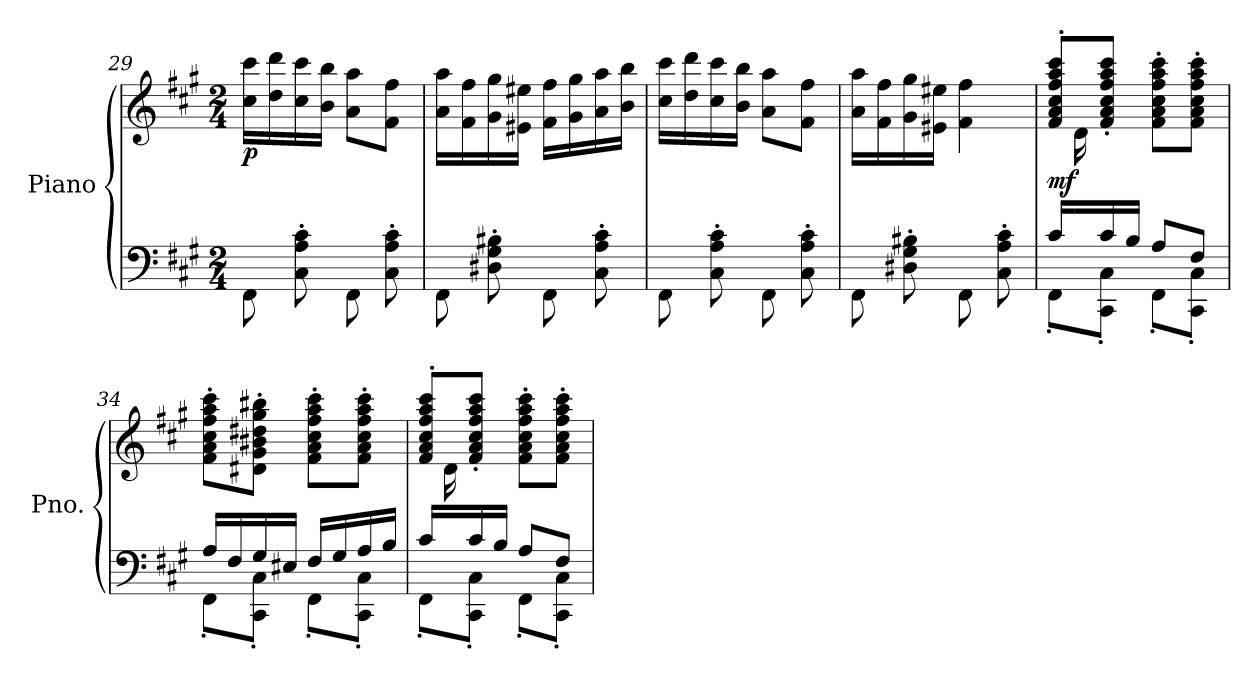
**kern	**kern	**dynam
*part1	*part1	*part1
*staff2	*staff1	*staff1/2
*I"Piano	*	*
*I'Pno.	*	*
!!LO:PB:g=z
*clefF4	*clefG2	*
*k[f#c#g#]	*k[f#c#g#]	*
*M2/4	*M2/4	*
=29	=29	=29
!	!	!LO:DY:b
8FF#\	16cc#\ 16ccc#\LL	p
.	16dd\ 16ddd\	.
8C#\' 8A\' 8c#\'	16cc#\ 16ccc#\	.
.	16b\ 16bb\JJ	.
8FF#\	8a\ 8aa\L	.
8C#\' 8A\' 8c#\'	8f#\ 8ff#\J	.
=30	=30	=30
8FF#\	16a\ 16aa\LL	.
.	16f#\ 16ff#\	.
8D#X\' 8G#\' 8B#X\'	16g#\ 16gg#\	.
.	16e#X\ 16ee#X\JJ	.
8FF#\	16f#\ 16ff#\LL	.
.	16g#\ 16gg#\	.
8C#\' 8A\' 8c#\'	16a\ 16aa\	.
.	16b\ 16bb\JJ	.
=31	=31	=31
8FF#\	16cc#\ 16ccc#\LL	.
.	16dd\ 16ddd\	.
8C#\' 8A\' 8c#\'	16cc#\ 16ccc#\	.
.	16b\ 16bb\JJ	.
8FF#\	8a\ 8aa\L	.
8C#\' 8A\' 8c#\'	8f#\ 8ff#\J	.
=32	=32	=32
8FF#\	16a\ 16aa\LL	.
.	16f#\ 16ff#\	.
8D#X\' 8G#\' 8B#X\'	16g#\ 16gg#\	.
.	16e#X\ 16ee#X\JJ	.
8FF#\	4f#\ 4ff#\	.
8C#\' 8A\' 8c#\'	.	.
!!LO:LB:g=z
=33	=33	=33
*^	*^	*
!	!	!	!	!LO:DY:a=2
16c#/LL	8FF#'\L	8f#/' 8a/' 8cc#/' 8ff#/' 8aa/' 8ccc#/'L	16ryy	mf
16ryy	.	.	16d\	.
16c#/	8CC#\' 8C#\'J	8f#/' 8a/' 8cc#/' 8ff#/' 8aa/' 8ccc#/'J	4.ryy	.
16B/JJ	.	.	.	.
8A/L	8FF#'\L	8f#\' 8a\' 8cc#\' 8ff#\' 8aa\' 8ccc#\'L	.	.
8F#/J	8CC#\' 8C#\'J	8f#\' 8a\' 8cc#\' 8ff#\' 8aa\' 8ccc#\'J	.	.
*	*	*v	*v	*
=34	=34	=34	=34
16A/LL	8FF#'\L	8f#\' 8a\' 8cc#\' 8ff#\' 8aa\' 8ccc#\'L	.
16F#/	.	.	.
16G#/	8CC#\' 8C#\'J	8d#X\' 8g#\' 8b#X\' 8dd#X\' 8gg#\' 8bb#X\'J	.
16E#X/JJ	.	.	.
16F#/LL	8FF#'\L	8f#\' 8a\' 8cc#\' 8ff#\' 8aa\' 8ccc#\'L	.
16G#/	.	.	.
16A/	8CC#\' 8C#\'J	8f#\' 8a\' 8cc#\' 8ff#\' 8aa\' 8ccc#\'J	.
16B/JJ	.	.	.
=35	=35	=35	=35
*	*	*^	*
16c#/LL	8FF#'\L	8f#/' 8a/' 8cc#/' 8ff#/' 8aa/' 8ccc#/'L	16ryy	.
16ryy	.	.	16d\	.
16c#/	8CC#\' 8C#\'J	8f#/' 8a/' 8cc#/' 8ff#/' 8aa/' 8ccc#/'J	4.ryy	.
16B/JJ	.	.	.	.
8A/L	8FF#'\L	8f#\' 8a\' 8cc#\' 8ff#\' 8aa\' 8ccc#\'L	.	.
8F#/J	8CC#\' 8C#\'J	8f#\' 8a\' 8cc#\' 8ff#\' 8aa\' 8ccc#\'J	.	.
*v	*v	*	*	*
*	*v	*v	*
=	=	=
*-	*-	*-
